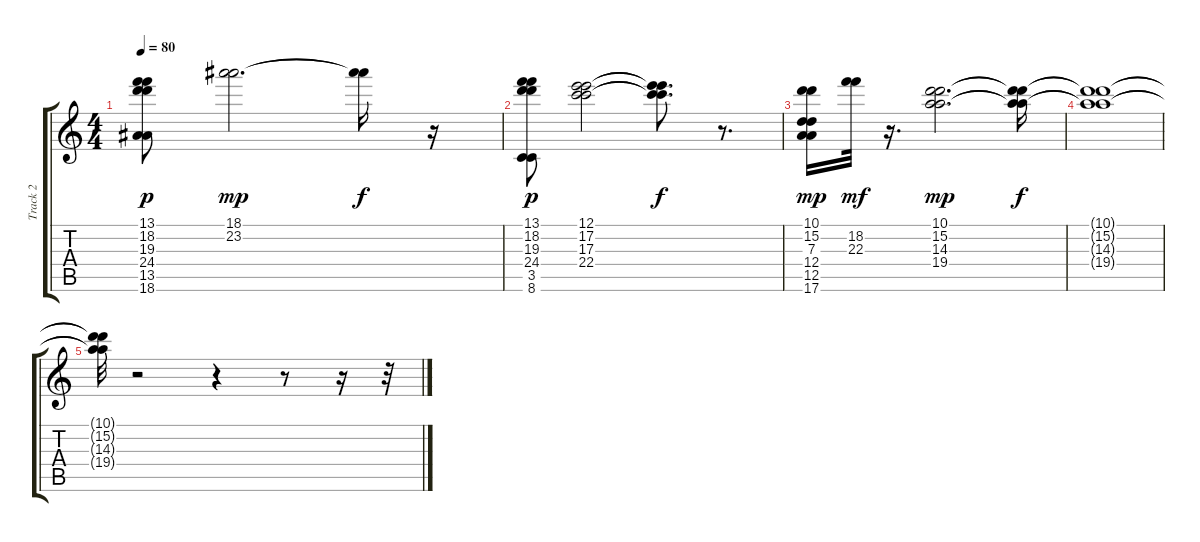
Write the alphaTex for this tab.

\track ("Track 2" "Track 2") {instrument acousticguitarsteel}
\staff {score tabs}
\tuning (E4 B3 G3 D3 A2 E2) {hide}
\ts (4 4)
\tempo 80
\clef g2
\ks c
(13.1 18.2 19.3 24.4 13.5 18.6).8{dy p} (18.1 23.2).2{d dy mp} (18.1{t} 23.2{t}).16{dy f} r.16 |
(13.1 18.2 19.3 24.4 3.5 8.6).8{dy p} (12.1 17.2 17.3 22.4).2 (12.1{t} 17.2{t} 17.3{t} 22.4{t}).8{d dy f} r.8{d} |
(10.1 15.2 7.3 12.4 12.5 17.6).16{dy mp} (18.2 22.3).32{dy mf} r.16{d} (10.1 15.2 14.3 19.4).2{d dy mp} (10.1{t} 15.2{t} 14.3{t} 19.4{t}).16{dy f} |
(10.1{t} 15.2{t} 14.3{t} 19.4{t}).1 |
(10.1{t} 15.2{t} 14.3{t} 19.4{t}).32 r.2 r.4 r.8 r.16 r.32
